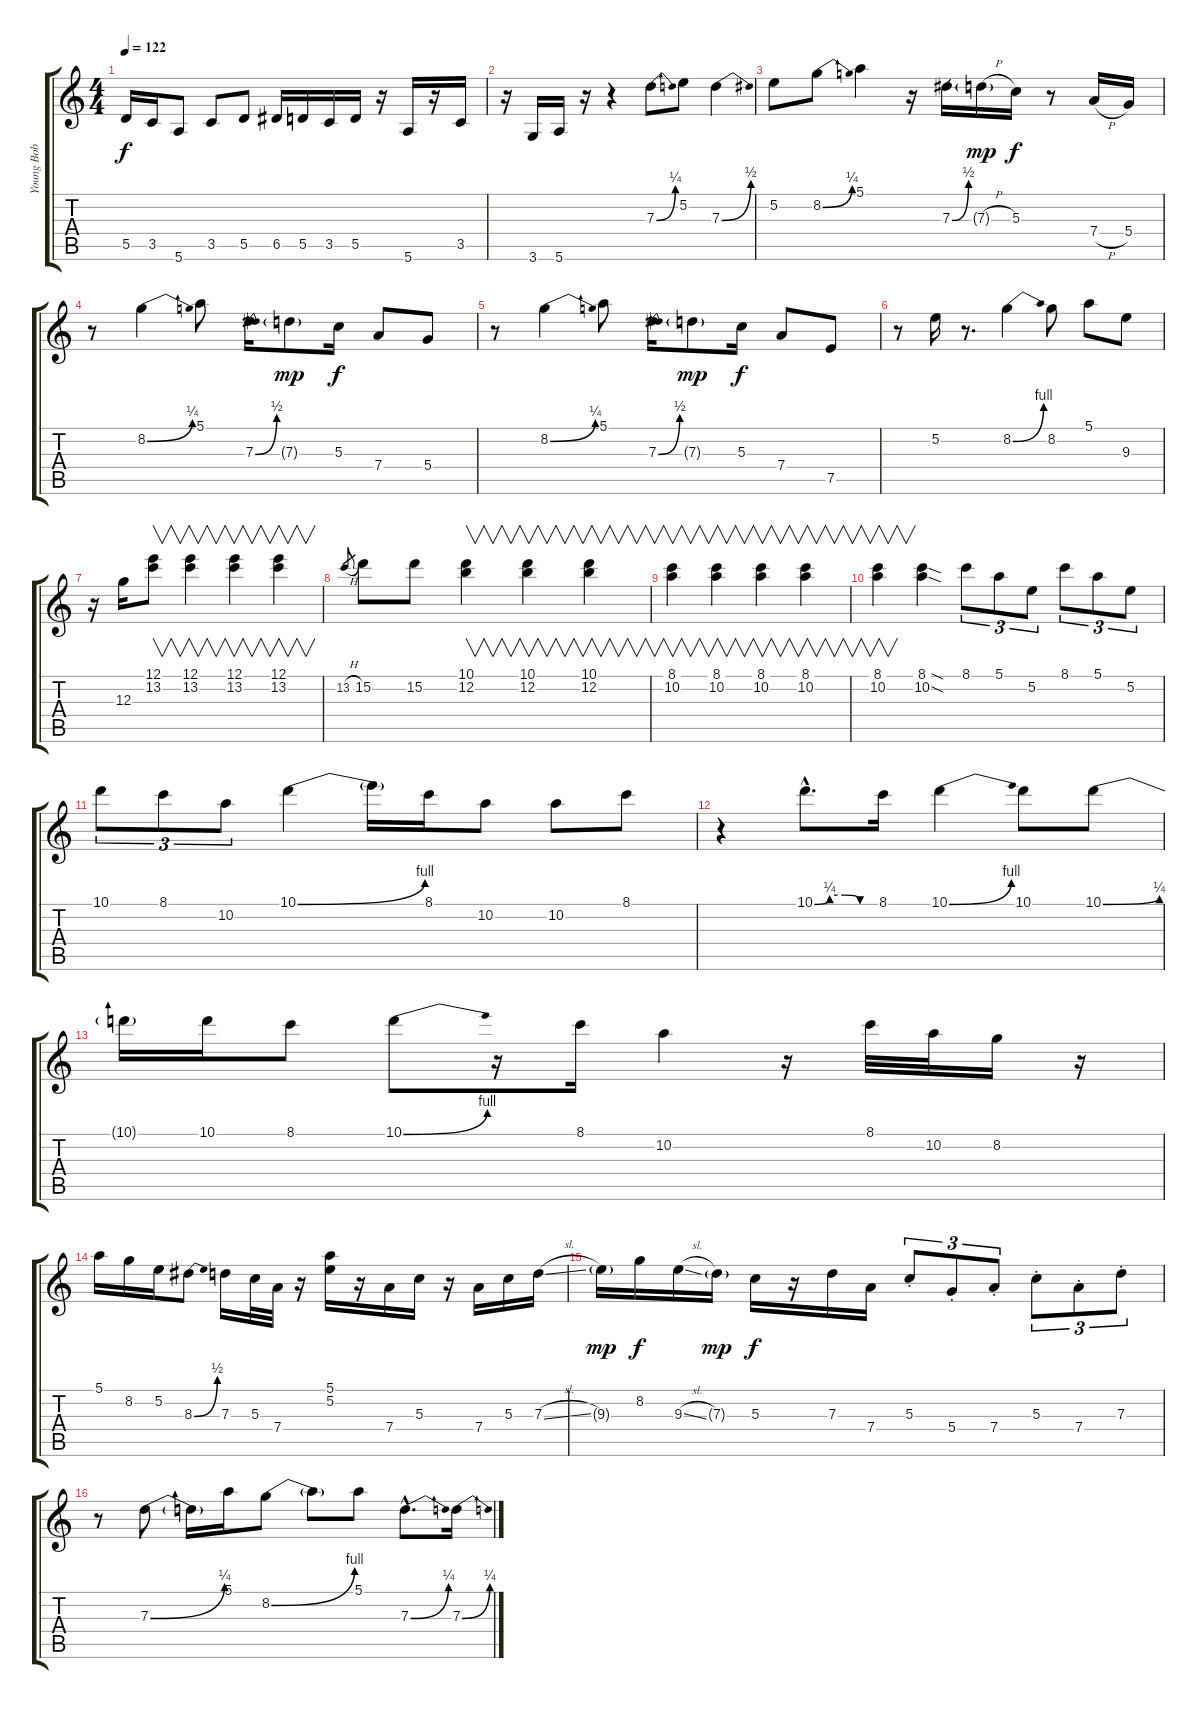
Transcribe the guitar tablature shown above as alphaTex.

\track ("Young Bob" "Young Bob") {instrument overdrivenguitar}
\staff {score tabs}
\tuning (E4 B3 G3 D3 A2 E2) {hide}
\ts (4 4)
\tempo 122
\clef g2
\ks c
5.5{t}.16{dy f} 3.5.16 5.6.8 3.5.8 5.5.8 6.5.16 5.5.16 3.5.16 5.5.16 r.16 5.6.16 r.16 3.5.16 |
r.16 3.6.16 5.6.16 r.16 r.4 7.3{be (bend 0 0 60 1)}.8 5.2.8 7.3{be (bend 0 0 60 2)}.4 |
5.2.8 8.2{be (bend 0 0 60 1)}.8 5.1.4 r.16 7.3{be (bend 0 0 60 2)}.16 7.3{h g}.16{dy mp} 5.3.16{dy f} r.8 7.4{h}.16 5.4.16 |
r.8 8.2{be (bend 0 0 60 1)}.4 5.1.8 7.3{be (bend 0 0 60 2)}.16 7.3{g}.8{dy mp} 5.3.16{dy f} 7.4.8 5.4.8 |
r.8 8.2{be (bend 0 0 60 1)}.4 5.1.8 7.3{be (bend 0 0 60 2)}.16 7.3{g}.8{dy mp} 5.3.16{dy f} 7.4.8 7.5.8 |
r.8 5.2.16 r.8{d} 8.2{be (bend 0 0 60 4)}.4 8.2.8 5.1.8 9.3.8 |
r.16 12.3.16 (12.1 13.2).8{v} (12.1 13.2).4{v} (12.1 13.2).4{v} (12.1 13.2).4{v} |
13.2{h}.8{gr} 15.2.8 15.2.8 (10.1 12.2).4{v} (10.1 12.2).4{v} (10.1 12.2).4{v} |
(8.1 10.2).4{v} (8.1 10.2).4{v} (8.1 10.2).4{v} (8.1 10.2).4{v} |
(8.1 10.2).4{v} (8.1{sod} 10.2{sod}).4 8.1.8{tu (3 2)} 5.1.8{tu (3 2)} 5.2.8{tu (3 2)} 8.1.8{tu (3 2)} 5.1.8{tu (3 2)} 5.2.8{tu (3 2)} |
10.1.8{tu (3 2)} 8.1.8{tu (3 2)} 10.2.8{tu (3 2)} 10.1{be (bend 0 0 60 4)}.4 10.1{t}.16 8.1.16 10.2.8 10.2.8 8.1.8 |
r.4 10.1{be (custom 0 0 15 1 30 1 45 0 60 0) hac}.8{d} 8.1.16 10.1{be (bend 0 0 60 4)}.4 10.1.8 10.1{be (bend 0 0 60 1)}.8 |
10.1{t}.16 10.1.16 8.1.8 10.1{be (bend 0 0 60 4)}.8 r.16 8.1.16 10.2.4 r.16 8.1.32 10.2.32 8.2.16 r.16 |
5.1.16 8.2.16 5.2.16 8.3{be (bend 0 0 60 2)}.8 7.3.16 5.3.32 7.4.32 r.16 (5.1 5.2).16 r.16 7.4.16 5.3.16 r.16 7.4.16 5.3.16 7.3{sl}.16 |
9.3{g}.16{dy mp} 8.2.16{dy f} 9.3{sl}.16 7.3{g}.16{dy mp} 5.3.16{dy f} r.16 7.3.16 7.4.16 5.3{st}.8{tu (3 2)} 5.4{st}.8{tu (3 2)} 7.4{st}.8{tu (3 2)} 5.3{st}.8{tu (3 2)} 7.4{st}.8{tu (3 2)} 7.3{st}.8{tu (3 2)} |
r.8 7.3{be (bend 0 0 60 1)}.8 7.3{t}.16 5.1.16 8.2{be (bend 0 0 60 4)}.8 8.2{t}.8 5.1.8 7.3{be (bend 0 0 60 1) hac}.8{d} 7.3{be (bend 0 0 60 1)}.16
